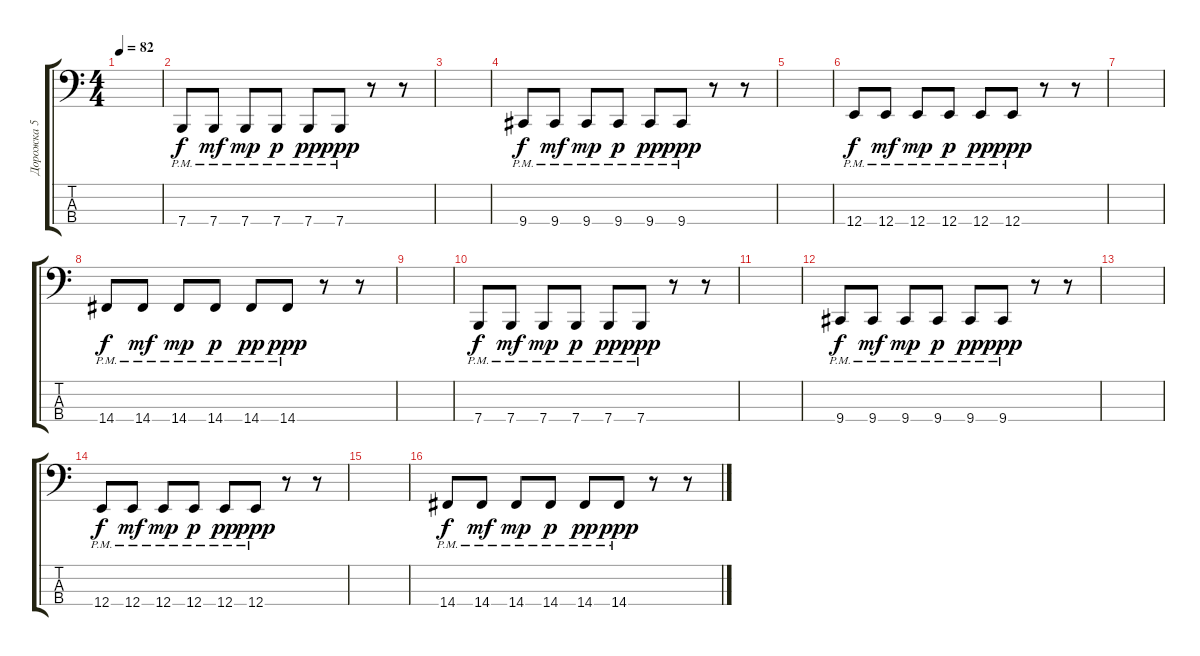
\track ("Дорожка 5" "Дорожка 5") {instrument synthbrass1}
\staff {score tabs}
\tuning (G2 D2 A1 E1) {hide}
\ts (4 4)
\tempo 82
\clef f4
\ks c
|
7.4{pm}.8 7.4{pm}.8{dy mf} 7.4{pm}.8{dy mp} 7.4{pm}.8{dy p} 7.4{pm}.8{dy pp} 7.4{pm}.8{dy ppp} r.8 r.8 |
|
9.4{pm}.8{dy f} 9.4{pm}.8{dy mf} 9.4{pm}.8{dy mp} 9.4{pm}.8{dy p} 9.4{pm}.8{dy pp} 9.4{pm}.8{dy ppp} r.8 r.8 |
|
12.4{pm}.8{dy f} 12.4{pm}.8{dy mf} 12.4{pm}.8{dy mp} 12.4{pm}.8{dy p} 12.4{pm}.8{dy pp} 12.4{pm}.8{dy ppp} r.8 r.8 |
|
14.4{pm}.8{dy f} 14.4{pm}.8{dy mf} 14.4{pm}.8{dy mp} 14.4{pm}.8{dy p} 14.4{pm}.8{dy pp} 14.4{pm}.8{dy ppp} r.8 r.8 |
|
7.4{pm}.8{dy f} 7.4{pm}.8{dy mf} 7.4{pm}.8{dy mp} 7.4{pm}.8{dy p} 7.4{pm}.8{dy pp} 7.4{pm}.8{dy ppp} r.8 r.8 |
|
9.4{pm}.8{dy f} 9.4{pm}.8{dy mf} 9.4{pm}.8{dy mp} 9.4{pm}.8{dy p} 9.4{pm}.8{dy pp} 9.4{pm}.8{dy ppp} r.8 r.8 |
|
12.4{pm}.8{dy f} 12.4{pm}.8{dy mf} 12.4{pm}.8{dy mp} 12.4{pm}.8{dy p} 12.4{pm}.8{dy pp} 12.4{pm}.8{dy ppp} r.8 r.8 |
|
14.4{pm}.8{dy f} 14.4{pm}.8{dy mf} 14.4{pm}.8{dy mp} 14.4{pm}.8{dy p} 14.4{pm}.8{dy pp} 14.4{pm}.8{dy ppp} r.8 r.8
